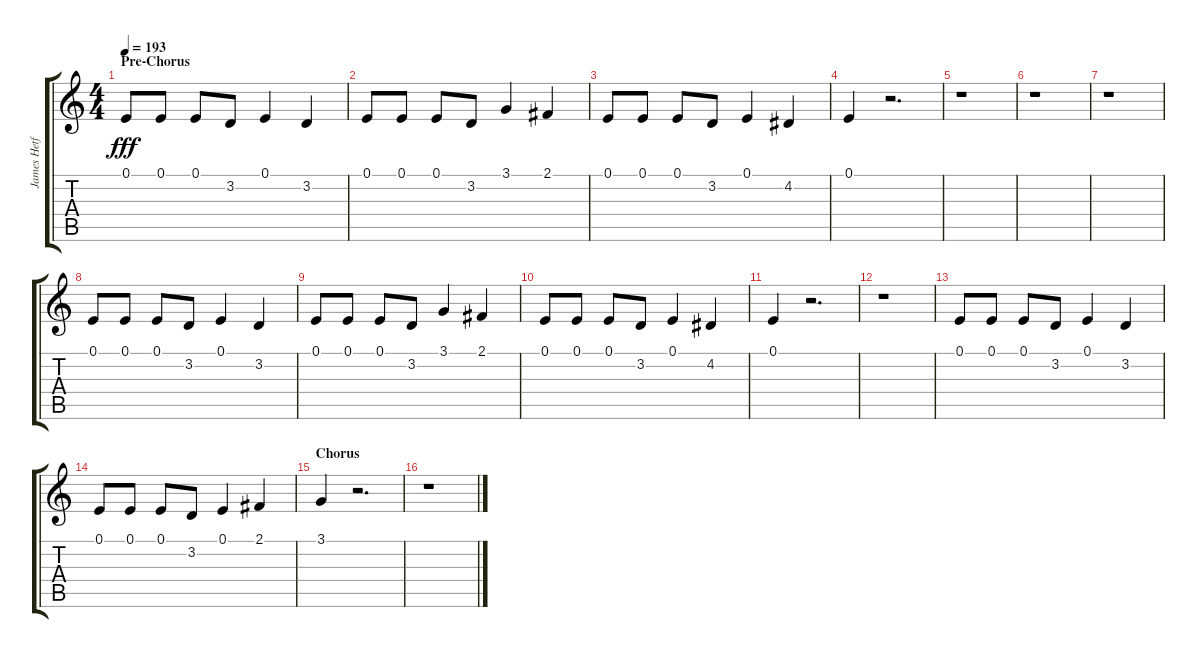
\track ("James Hetfield - Vocals" "James Hetf") {instrument baritonesax}
\staff {score tabs}
\tuning (E4 B3 G3 D3 A2 E2) {hide}
\ts (4 4)
\section ("" "Pre-Chorus")
\tempo 193
\clef g2
\ks c
0.1.8{dy fff} 0.1.8 0.1.8 3.2.8 0.1.4 3.2.4 |
0.1.8 0.1.8 0.1.8 3.2.8 3.1.4 2.1.4 |
0.1.8 0.1.8 0.1.8 3.2.8 0.1.4 4.2.4 |
0.1.4 r.2{d} |
r.1 |
r.1 |
r.1 |
0.1.8 0.1.8 0.1.8 3.2.8 0.1.4 3.2.4 |
0.1.8 0.1.8 0.1.8 3.2.8 3.1.4 2.1.4 |
0.1.8 0.1.8 0.1.8 3.2.8 0.1.4 4.2.4 |
0.1.4 r.2{d} |
r.1 |
0.1.8 0.1.8 0.1.8 3.2.8 0.1.4 3.2.4 |
0.1.8 0.1.8 0.1.8 3.2.8 0.1.4 2.1.4 |
\section ("" "Chorus")
3.1.4 r.2{d} |
r.1
